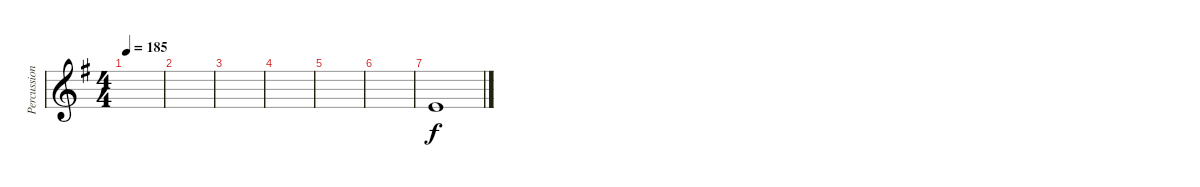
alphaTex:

\track ("Percussion II" "Percussion") {instrument reversecymbal}
\staff {score}
\tuning (E4 B3 G3 D3 A2 E2) {hide}
\ts (4 4)
\tempo 185
\clef g2
\ks g
|
|
|
|
|
|
0.1.1{instrument reversecymbal}
